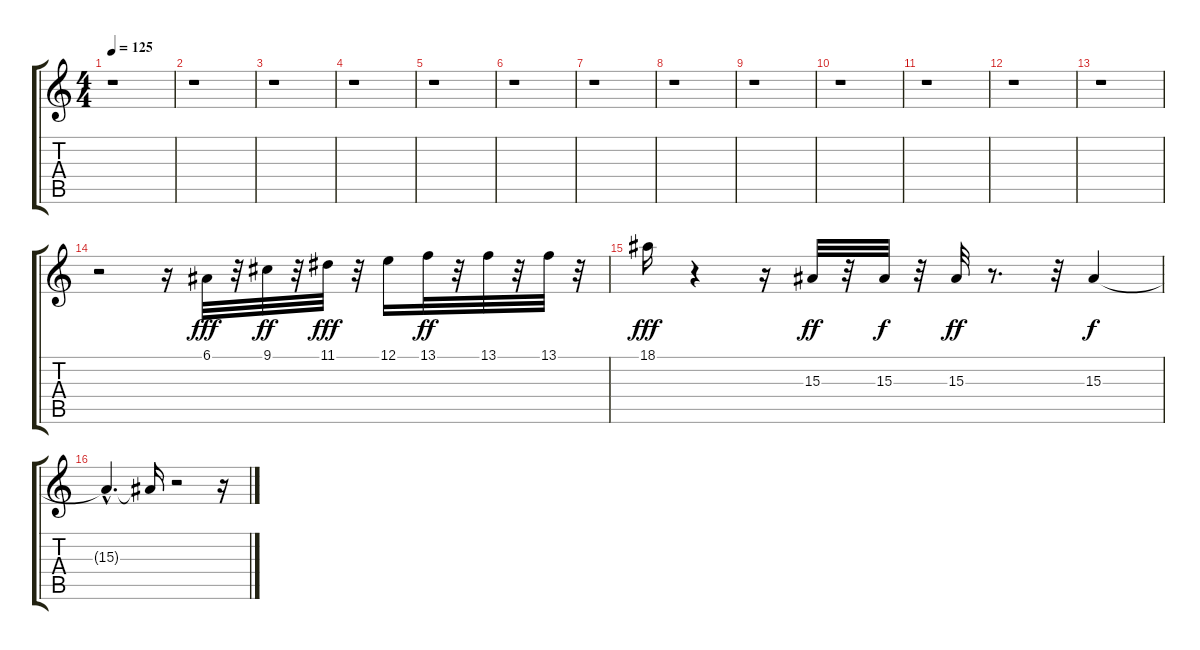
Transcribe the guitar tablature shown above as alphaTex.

\track "" {instrument altosax}
\staff {score tabs}
\tuning (E4 B3 G3 D3 A2 E2) {hide}
\ts (4 4)
\tempo 125
\clef g2
\ks c
r.1{dy f} |
r.1 |
r.1 |
r.1 |
r.1 |
r.1 |
r.1 |
r.1 |
r.1 |
r.1 |
r.1 |
r.1 |
r.1 |
r.2 r.16 6.1.32{dy fff} r.32 9.1.32{dy ff} r.32 11.1.32{dy fff} r.32 12.1.16 13.1.32{dy ff} r.32 13.1.32 r.32 13.1.32 r.32 |
18.1.16{dy fff} r.4 r.16 15.3.32{dy ff} r.32 15.3.32{dy f} r.32 15.3.32{dy ff} r.8{d} r.32 15.3.4{dy f} |
15.3{hac t}.4{d} 15.3{t}.16 r.2 r.16
